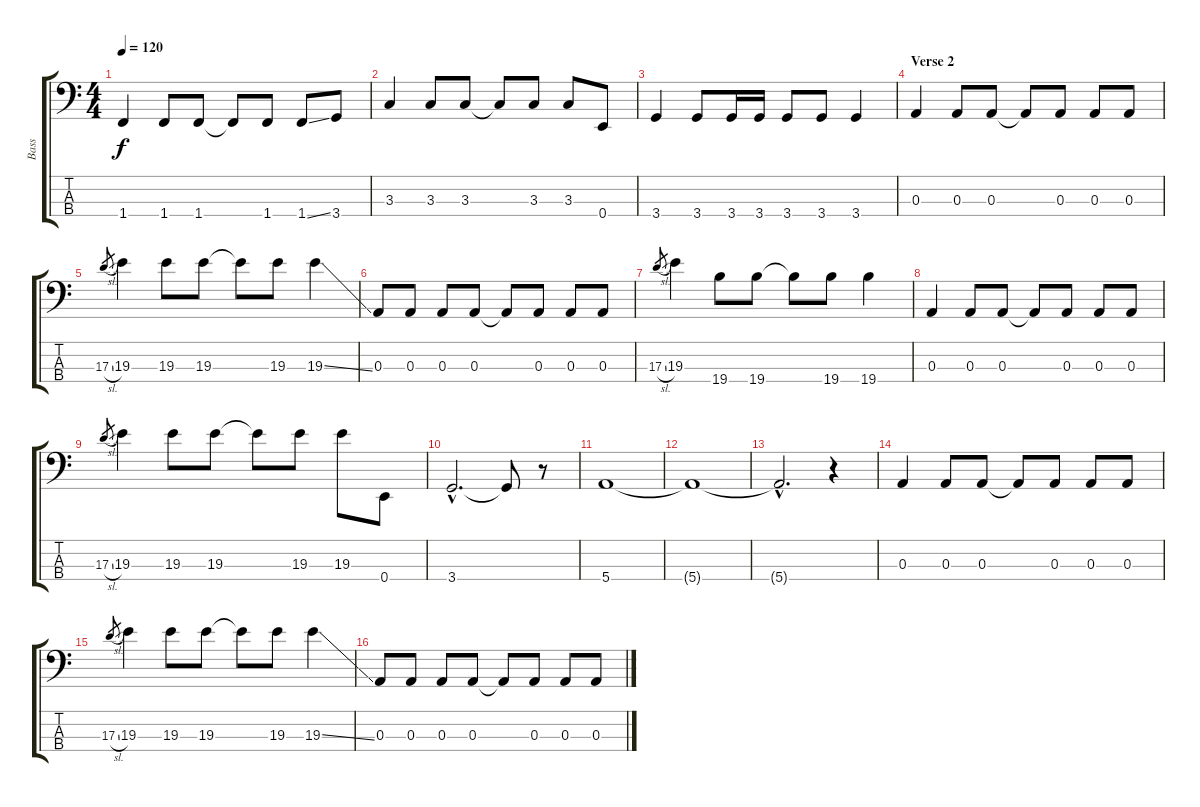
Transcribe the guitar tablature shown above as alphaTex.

\track ("Bass" "Bass") {instrument electricbassfinger}
\staff {score tabs}
\tuning (G2 D2 A1 E1) {hide}
\ts (4 4)
\tempo 120
\clef f4
\ks c
1.4.4{dy f} 1.4.8 1.4.8 1.4{t}.8 1.4.8 1.4{ss}.8 3.4.8 |
3.3.4 3.3.8 3.3.8 3.3{t}.8 3.3.8 3.3.8 0.4.8 |
3.4.4 3.4.8 3.4.16 3.4.16 3.4.8 3.4.8 3.4.4 |
\section ("" "Verse 2")
0.3.4 0.3.8 0.3.8 0.3{t}.8 0.3.8 0.3.8 0.3.8 |
17.3{sl}.8{gr} 19.3.4 19.3.8 19.3.8 19.3{t}.8 19.3.8 19.3{ss}.4 |
0.3.8 0.3.8 0.3.8 0.3.8 0.3{t}.8 0.3.8 0.3.8 0.3.8 |
17.3{sl}.8{gr} 19.3.4 19.4.8 19.4.8 19.4{t}.8 19.4.8 19.4.4 |
0.3.4 0.3.8 0.3.8 0.3{t}.8 0.3.8 0.3.8 0.3.8 |
17.3{sl}.8{gr} 19.3.4 19.3.8 19.3.8 19.3{t}.8 19.3.8 19.3.8 0.4.8 |
3.4{hac}.2{d} 3.4{t}.8 r.8 |
5.4.1 |
5.4{t}.1 |
5.4{hac t}.2{d} r.4 |
0.3.4 0.3.8 0.3.8 0.3{t}.8 0.3.8 0.3.8 0.3.8 |
17.3{sl}.8{gr} 19.3.4 19.3.8 19.3.8 19.3{t}.8 19.3.8 19.3{ss}.4 |
0.3.8 0.3.8 0.3.8 0.3.8 0.3{t}.8 0.3.8 0.3.8 0.3.8
